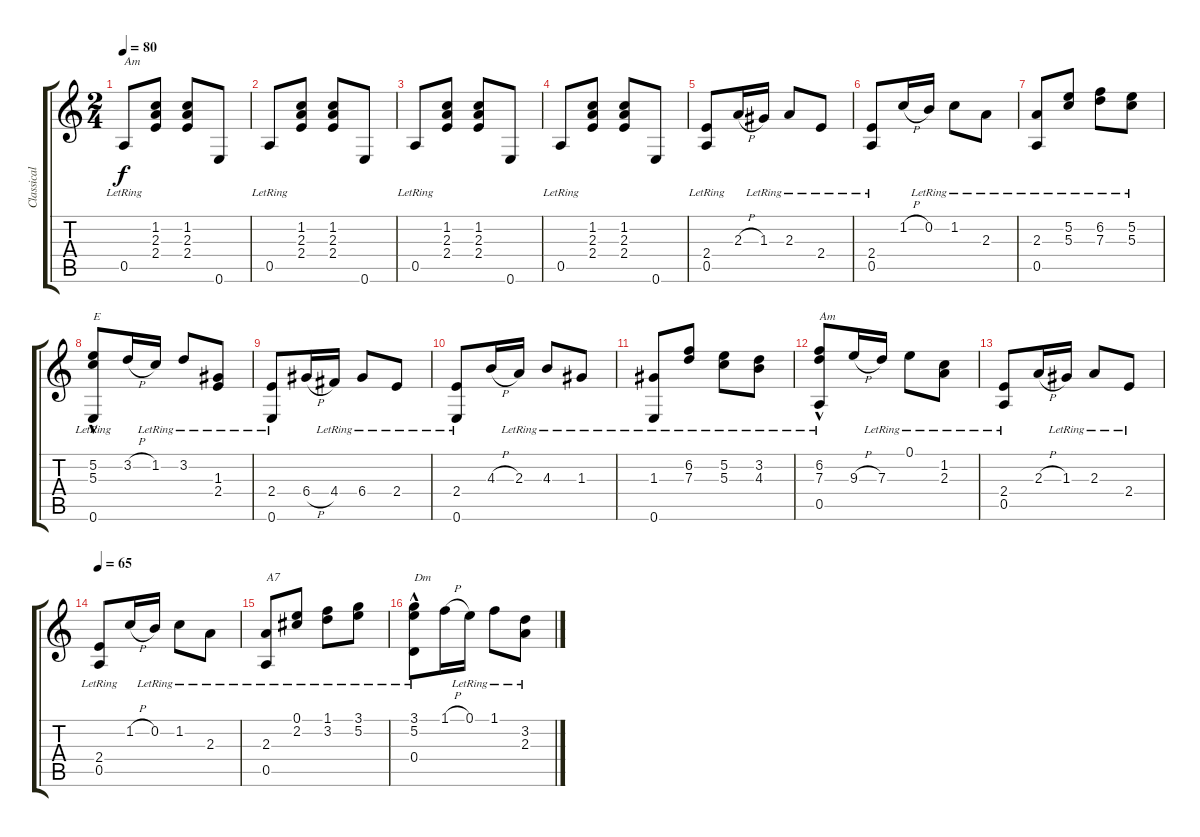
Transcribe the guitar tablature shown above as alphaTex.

\track ("Classical Guitar" "Classical ") {instrument acousticguitarnylon}
\staff {score tabs}
\tuning (E4 B3 G3 D3 A2 E2) {hide}
\ts (2 4)
\tempo 80
\clef g2
\ks c
0.5{lr}.8{txt "Am" dy f instrument acousticguitarnylon} (1.2 2.3 2.4).8 (1.2 2.3 2.4).8 0.6.8 |
0.5{lr}.8 (1.2 2.3 2.4).8 (1.2 2.3 2.4).8 0.6.8 |
0.5{lr}.8 (1.2 2.3 2.4).8 (1.2 2.3 2.4).8 0.6.8 |
0.5{lr}.8 (1.2 2.3 2.4).8 (1.2 2.3 2.4).8 0.6.8 |
(2.4{lr} 0.5{lr}).8 2.3{h}.16 1.3{lr}.16 2.3{lr}.8 2.4{lr}.8 |
(2.4{lr} 0.5{lr}).8 1.2{h}.16 0.2{lr}.16 1.2{lr}.8 2.3{lr}.8 |
(2.3{lr} 0.5{lr}).8 (5.2{lr} 5.3{lr}).8 (6.2{lr} 7.3{lr}).8 (5.2{lr} 5.3{lr}).8 |
(5.2{lr} 5.3{lr} 0.6{hac lr}).8{txt "E"} 3.2{h}.16 1.2{lr}.16 3.2{lr}.8 (1.3{lr} 2.4{lr}).8 |
(2.4{lr} 0.6{lr}).8 6.4{h}.16 4.4{lr}.16 6.4{lr}.8 2.4{lr}.8 |
(2.4{lr} 0.6{lr}).8 4.3{h}.16 2.3{lr}.16 4.3{lr}.8 1.3{lr}.8 |
(1.3{lr} 0.6{lr}).8 (6.2{lr} 7.3{lr}).8 (5.2{lr} 5.3{lr}).8 (3.2{lr} 4.3{lr}).8 |
(6.2{lr} 7.3{lr} 0.5{hac lr}).8{txt "Am"} 9.3{h}.16 7.3{lr}.16 0.1{lr}.8 (1.2{lr} 2.3{lr}).8 |
(2.4{lr} 0.5{lr}).8 2.3{h}.16 1.3{lr}.16 2.3{lr}.8 2.4{lr}.8 |
\tempo 65
(2.4{lr} 0.5{lr}).8 1.2{h}.16 0.2{lr}.16 1.2{lr}.8 2.3{lr}.8 |
(2.3{lr} 0.5{lr}).8{txt "A7"} (0.1{lr} 2.2{lr}).8 (1.1{lr} 3.2{lr}).8 (3.1{lr} 5.2{lr}).8 |
(3.1{lr} 5.2{lr} 0.4{hac lr}).8{txt "Dm"} 1.1{h}.16 0.1{lr}.16 1.1{lr}.8 (3.2{lr} 2.3{lr}).8
